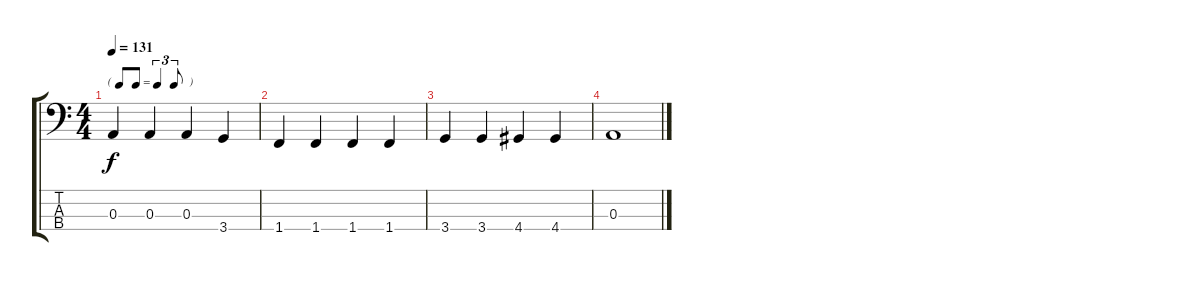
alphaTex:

\track "" {instrument electricbasspick}
\staff {score tabs}
\tuning (G2 D2 A1 E1) {hide}
\ts (4 4)
\tf triplet8th
\tempo 131
\clef f4
\ks c
0.3.4{dy f} 0.3.4 0.3.4 3.4.4 |
1.4.4 1.4.4 1.4.4 1.4.4 |
3.4.4 3.4.4 4.4.4 4.4.4 |
0.3.1
